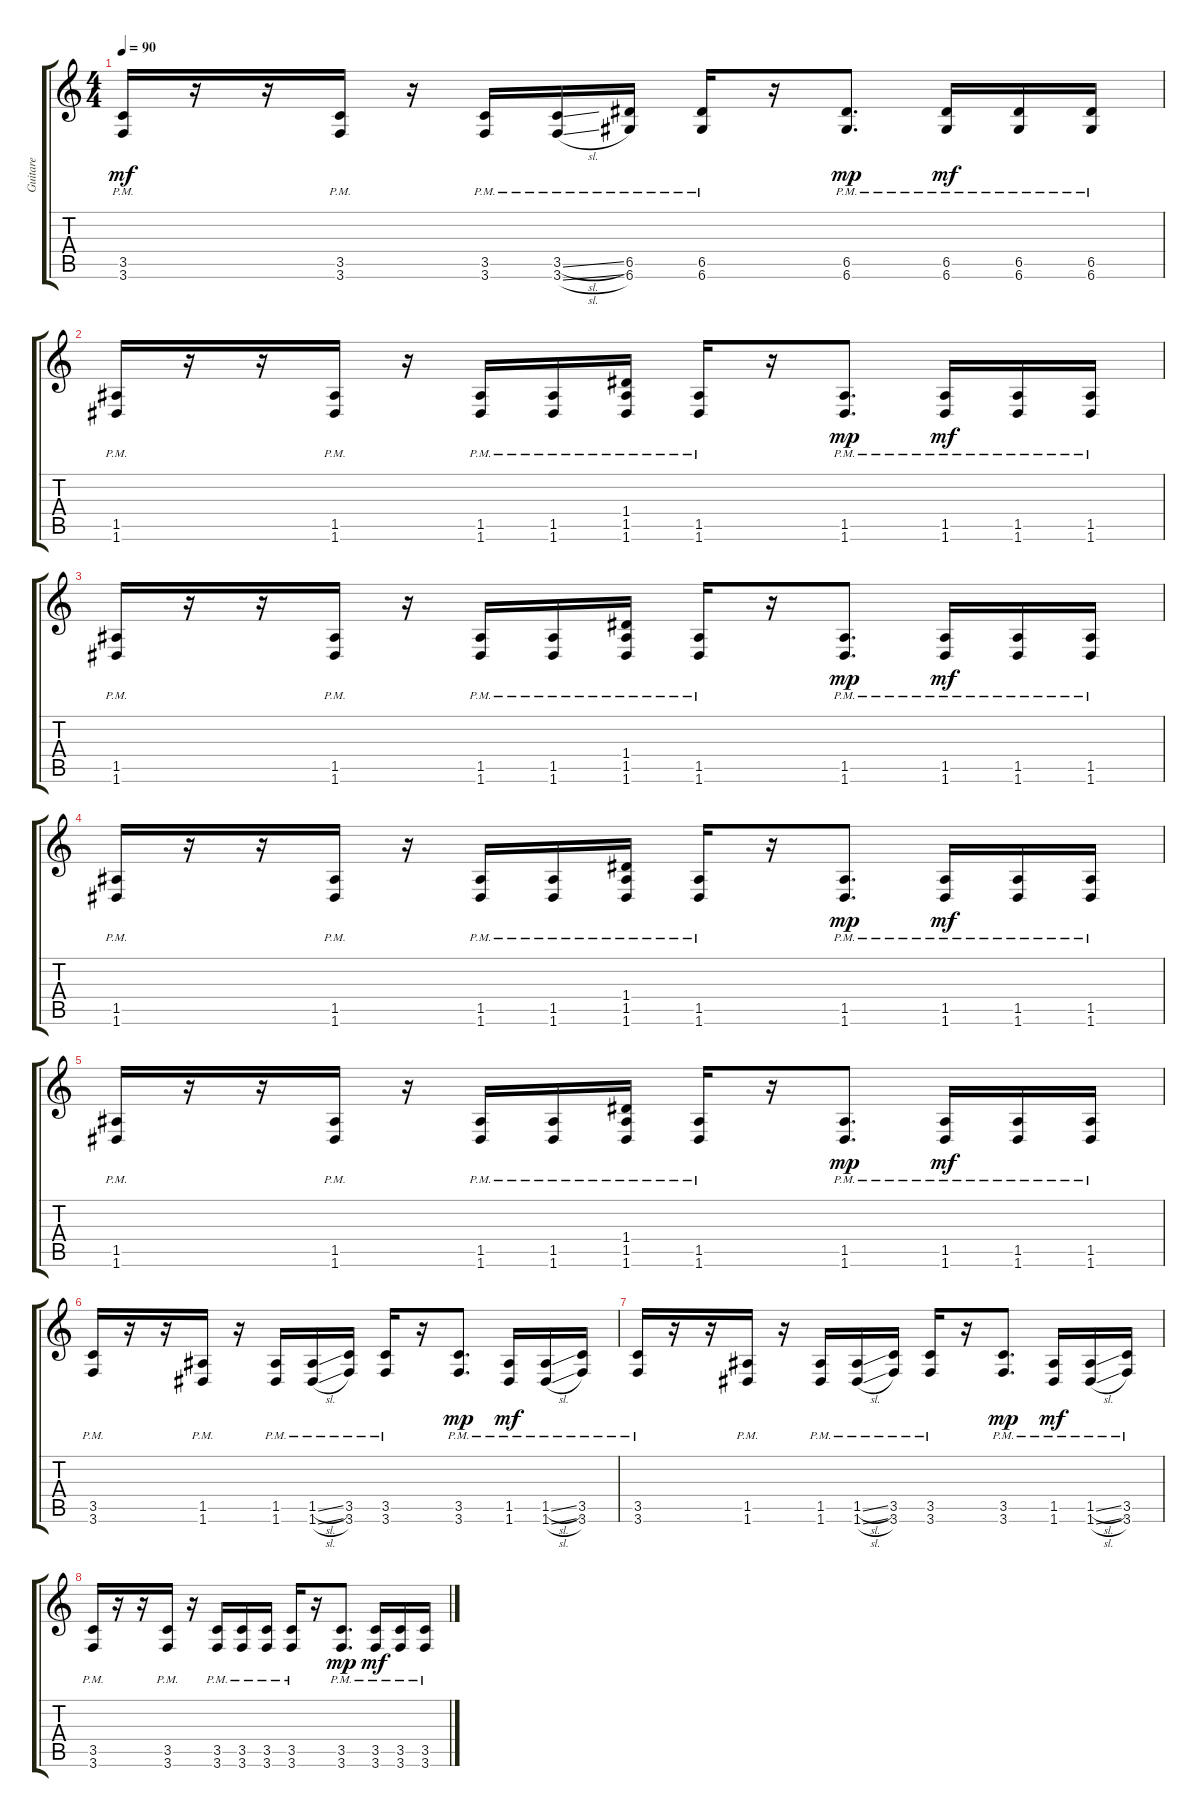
\track ("Guitare" "Guitare") {instrument electricguitarjazz}
\staff {score tabs}
\tuning (E4 B3 G3 D3 A2 D2) {hide}
\ts (4 4)
\tempo 90
\clef g2
\ks c
(3.5{pm} 3.6{pm}).16{dy mf} r.16 r.16 (3.5{pm} 3.6{pm}).16 r.16 (3.5{pm} 3.6{pm}).16 (3.5{sl pm} 3.6{sl pm}).16 (6.5{pm} 6.6{pm}).16 (6.5{pm} 6.6{pm}).16 r.16 (6.5{pm} 6.6{pm}).8{d dy mp} (6.5{pm} 6.6{pm}).16{dy mf} (6.5{pm} 6.6{pm}).16 (6.5{pm} 6.6{pm}).16 |
(1.5{pm} 1.6{pm}).16 r.16 r.16 (1.5{pm} 1.6{pm}).16 r.16 (1.5{pm} 1.6{pm}).16 (1.5{pm} 1.6{pm}).16 (1.4 1.5{pm} 1.6{pm}).16 (1.5{pm} 1.6{pm}).16 r.16 (1.5{pm} 1.6{pm}).8{d dy mp} (1.5{pm} 1.6{pm}).16{dy mf} (1.5{pm} 1.6{pm}).16 (1.5{pm} 1.6{pm}).16 |
(1.5{pm} 1.6{pm}).16 r.16 r.16 (1.5{pm} 1.6{pm}).16 r.16 (1.5{pm} 1.6{pm}).16 (1.5{pm} 1.6{pm}).16 (1.4 1.5{pm} 1.6{pm}).16 (1.5{pm} 1.6{pm}).16 r.16 (1.5{pm} 1.6{pm}).8{d dy mp} (1.5{pm} 1.6{pm}).16{dy mf} (1.5{pm} 1.6{pm}).16 (1.5{pm} 1.6{pm}).16 |
(1.5{pm} 1.6{pm}).16 r.16 r.16 (1.5{pm} 1.6{pm}).16 r.16 (1.5{pm} 1.6{pm}).16 (1.5{pm} 1.6{pm}).16 (1.4 1.5{pm} 1.6{pm}).16 (1.5{pm} 1.6{pm}).16 r.16 (1.5{pm} 1.6{pm}).8{d dy mp} (1.5{pm} 1.6{pm}).16{dy mf} (1.5{pm} 1.6{pm}).16 (1.5{pm} 1.6{pm}).16 |
(1.5{pm} 1.6{pm}).16 r.16 r.16 (1.5{pm} 1.6{pm}).16 r.16 (1.5{pm} 1.6{pm}).16 (1.5{pm} 1.6{pm}).16 (1.4 1.5{pm} 1.6{pm}).16 (1.5{pm} 1.6{pm}).16 r.16 (1.5{pm} 1.6{pm}).8{d dy mp} (1.5{pm} 1.6{pm}).16{dy mf} (1.5{pm} 1.6{pm}).16 (1.5{pm} 1.6{pm}).16 |
(3.5{pm} 3.6{pm}).16 r.16 r.16 (1.5{pm} 1.6{pm}).16 r.16 (1.5{pm} 1.6{pm}).16 (1.5{sl pm} 1.6{sl pm}).16 (3.5{pm} 3.6{pm}).16 (3.5{pm} 3.6{pm}).16 r.16 (3.5{pm} 3.6{pm}).8{d dy mp} (1.5{pm} 1.6{pm}).16{dy mf} (1.5{sl pm} 1.6{sl pm}).16 (3.5{pm} 3.6{pm}).16 |
(3.5{pm} 3.6{pm}).16 r.16 r.16 (1.5{pm} 1.6{pm}).16 r.16 (1.5{pm} 1.6{pm}).16 (1.5{sl pm} 1.6{sl pm}).16 (3.5{pm} 3.6{pm}).16 (3.5{pm} 3.6{pm}).16 r.16 (3.5{pm} 3.6{pm}).8{d dy mp} (1.5{pm} 1.6{pm}).16{dy mf} (1.5{sl pm} 1.6{sl pm}).16 (3.5{pm} 3.6{pm}).16 |
(3.5{pm} 3.6{pm}).16 r.16 r.16 (3.5{pm} 3.6{pm}).16 r.16 (3.5{pm} 3.6{pm}).16 (3.5{pm} 3.6{pm}).16 (3.5{pm} 3.6{pm}).16 (3.5{pm} 3.6{pm}).16 r.16 (3.5{pm} 3.6{pm}).8{d dy mp} (3.5{pm} 3.6{pm}).16{dy mf} (3.5{pm} 3.6{pm}).16 (3.5{pm} 3.6{pm}).16
